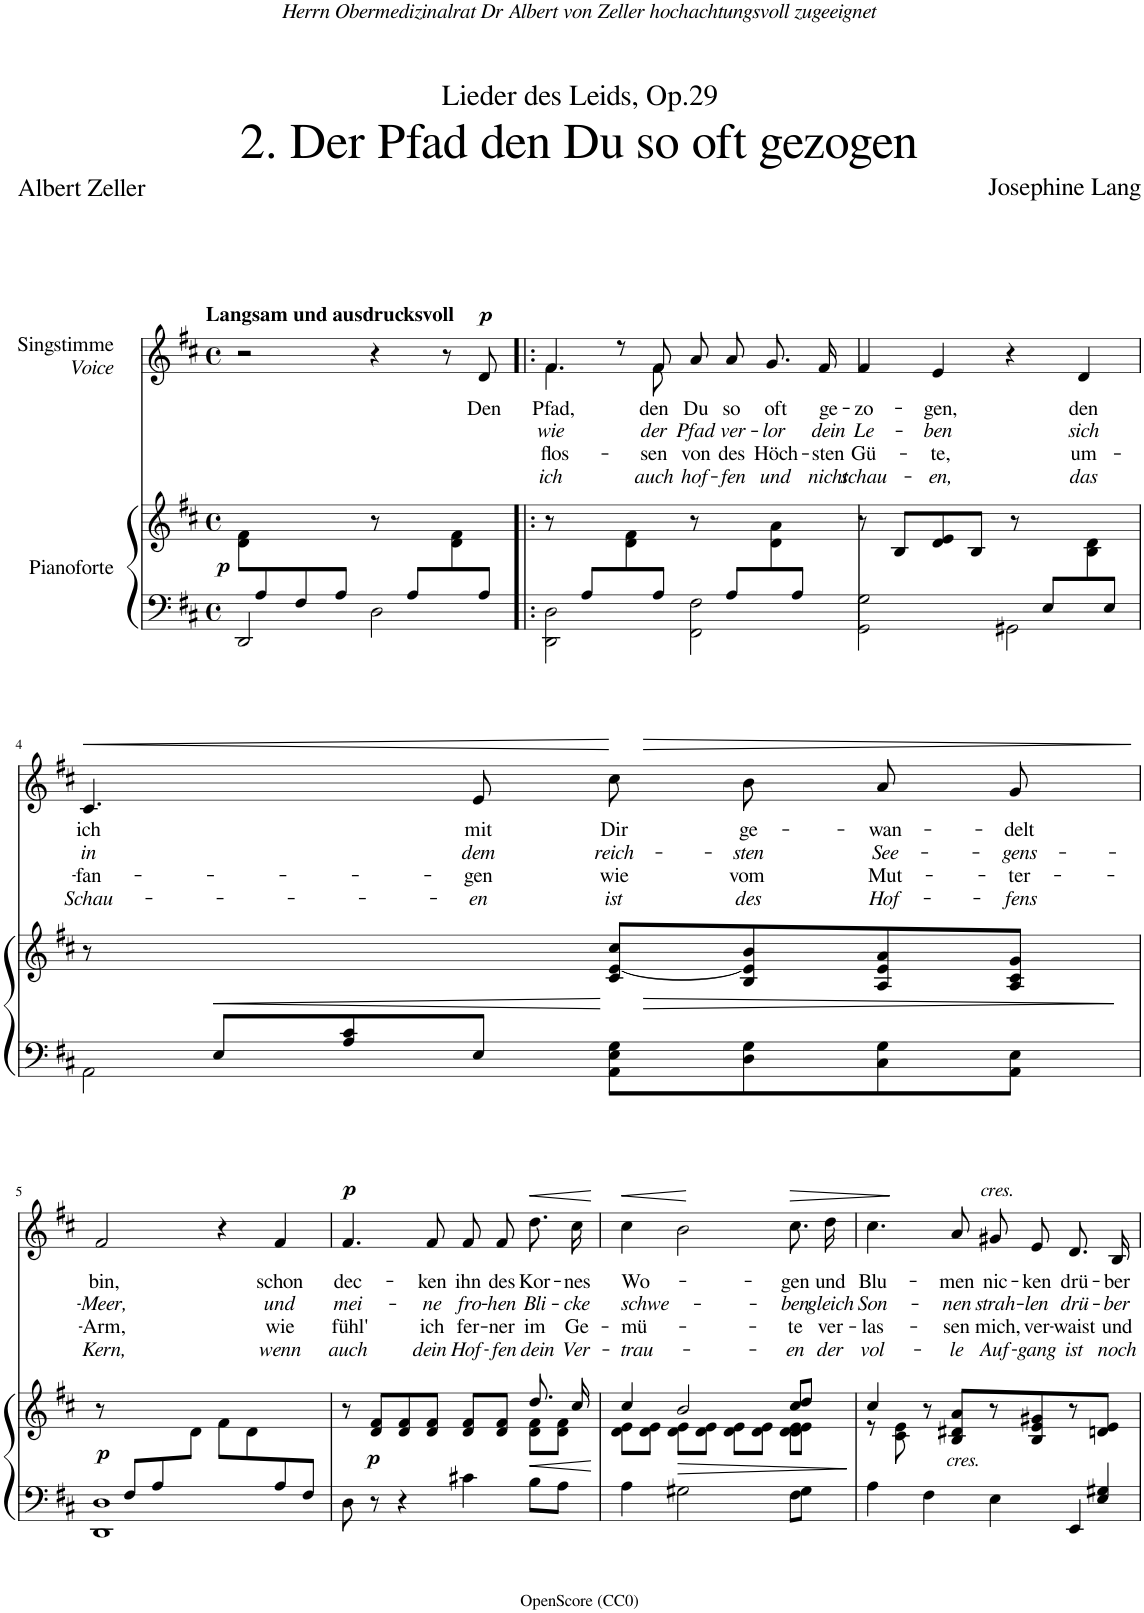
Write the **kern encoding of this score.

**kern	**kern	**dynam	**kern	**text	**text	**text	**text	**dynam
*part2	*part2	*part2	*part1	*part1	*part1	*part1	*part1	*part1
*staff3	*staff2	*staff2/3	*staff1	*staff1	*staff1	*staff1	*staff1	*staff1
*I"Pianoforte	*	*	*I"Singstimme Voice	*	*	*	*	*
*I'Pno	*	*	*	*	*	*	*	*
*clefF4	*clefG2	*	*clefG2	*	*	*	*	*
*k[f#c#]	*k[f#c#]	*	*k[f#c#]	*	*	*	*	*
*M4/4	*M4/4	*	*M4/4	*	*	*	*	*
*met(c)	*met(c)	*	*met(c)	*	*	*	*	*
=1	=1	=1	=1	=1	=1	=1	=1	=1
*^	*	*	*	*	*	*	*	*
!	!	!	!	!LO:TX:a:B:t=Langsam und ausdrucksvoll	!	!	!	!	!
!	!	!	!LO:DY:b	!	!	!	!	!	!
8ryy	2DD/	8d\ 8f#\L	p	2r	.	.	.	.	.
8A/	.	4.ryy	.	.	.	.	.	.	.
8F#/	.	.	.	.	.	.	.	.	.
8A/J	.	.	.	.	.	.	.	.	.
8ryy	2D\	8r	.	4r	.	.	.	.	.
8A/L	.	8ryy	.	.	.	.	.	.	.
8ryy	.	8d\ 8f#\	.	8r	.	.	.	.	.
!	!	!	!	!	!LO:LY:b	!	!	!	!LO:DY:a
8A/J	.	8ryy	.	8d/	Den	.	.	.	p
=2!|:	=2!|:	=2!|:	=2!|:	=2!|:	=2!|:	=2!|:	=2!|:	=2!|:	=2!|:
*	*	*	*	*^	*	*	*	*	*
!	!	!	!	!	!LO:N:head=solid	!LO:LY:b	!LO:LY:b	!LO:LY:b	!LO:LY:b	!
8ryy	2DD\ 2D\	8r	.	4f#/	4.f#\	Pfad,	wie	flos-	ich	.
8A/L	.	8ryy	.	.	.	.	.	.	.	.
8ryy	.	8d\ 8f#\	.	8r	.	.	.	.	.	.
!	!	!	!	!	!	!LO:LY:b	!LO:LY:b	!LO:LY:b	!LO:LY:b	!
8A/J	.	8ryy	.	8f#/	8f#\	den	der	-sen	auch	.
!	!	!	!	!	!	!LO:LY:b	!LO:LY:b	!LO:LY:b	!LO:LY:b	!
8ryy	2FF#\ 2F#\	8r	.	8a/L	2ryy	Du	Pfad	von	hof-	.
!	!	!	!	!	!	!LO:LY:b	!LO:LY:b	!LO:LY:b	!LO:LY:b	!
8A/L	.	8ryy	.	8a/J	.	so	ver-	des	-fen	.
!	!	!	!	!	!	!LO:LY:b	!LO:LY:b	!LO:LY:b	!LO:LY:b	!
8ryy	.	8d\ 8a\	.	8.g/L	.	oft	-lor	Höch-	und	.
8A/J	.	8ryy	.	.	.	.	.	.	.	.
!	!	!	!	!	!	!LO:LY:b	!LO:LY:b	!LO:LY:b	!LO:LY:b	!
.	.	.	.	16f#/Jk	.	ge-	dein	-sten	nicht	.
*	*	*	*	*v	*v	*	*	*	*	*
=3	=3	=3	=3	=3	=3	=3	=3	=3	=3
!	!	!	!	!	!LO:LY:b	!LO:LY:b	!LO:LY:b	!LO:LY:b	!
8ryy	2GG\ 2G\	8r	.	(4f#/	-zo-	Le-	Gü-	schau-	.
.	.	8B/L	.	.	.	.	.	.	.
!	!	!	!	!	!LO:LY:b	!LO:LY:b	!LO:LY:b	!LO:LY:b	!
.	.	8d/ 8e/	.	4e/)	-gen,	-ben	-te,	-en,	.
.	.	8B/J	.	.	.	.	.	.	.
.	2GG#X\	8r	.	4r	.	.	.	.	.
8E/L	.	8ryy	.	.	.	.	.	.	.
!	!	!	!	!	!LO:LY:b	!LO:LY:b	!LO:LY:b	!LO:LY:b	!
8ryy	.	8B\ 8d\	.	4d/	den	sich	um-	das	.
8E/J	.	8ryy	.	.	.	.	.	.	.
!!LO:LB:g=z
=4	=4	=4	=4	=4	=4	=4	=4	=4	=4
!	!	!	!	!	!LO:LY:b	!LO:LY:b	!LO:LY:b	!LO:LY:b	!LO:HP:b
8ryy	2AA\	8r	.	4.c#/	ich	in	-fan-	Schau-	<
8E/L	.	4.ryy	.	.	.	.	.	.	.
8A/ 8c#/	.	.	.	.	.	.	.	.	.
!	!	!	!	!	!LO:LY:b	!LO:LY:b	!LO:LY:b	!LO:LY:b	!
8E/J	.	.	.	8e/	mit	dem	-gen	-en	.
!	!	!	!LO:HP:b	!	!LO:LY:b	!LO:LY:b	!LO:LY:b	!LO:LY:b	!LO:HP:n=1:b
2ryy	8AA\ 8E\ 8G\L	8c#/ [8e/ 8cc#/L	>	8cc#;<\L	Dir	reich-	wie	ist	[ >
!	!	!	!	!	!LO:LY:b	!LO:LY:b	!LO:LY:b	!LO:LY:b	!
.	8D\ 8G\	8B/ 8e/] 8b/	.	8b\J	ge-	-sten	vom	des	.
!	!	!	!	!	!LO:LY:b	!LO:LY:b	!LO:LY:b	!LO:LY:b	!
.	8C#\ 8G\	8A/ 8e/ 8a/	.	8a/L	-wan-	See-	Mut-	Hof-	.
!	!	!	!	!	!LO:LY:b	!LO:LY:b	!LO:LY:b	!LO:LY:b	!
.	8AA\ 8E\J	8A/ 8c#/ 8g/J	.	8g/J	-delt	-gens-	-ter-	-fens	.
*v	*v	*	*	*	*	*	*	*	*
.	.	]	.	.	.	.	.	]
!!LO:LB:g=z
=5	=5	=5	=5	=5	=5	=5	=5	=5
*^	*	*	*	*	*	*	*	*
!	!	!	!LO:DY:b	!	!LO:LY:b	!LO:LY:b	!LO:LY:b	!LO:LY:b	!
8ryy	1DD 1D	8r	p	2f#/	bin,	-Meer,	-Arm,	Kern,	.
8F#/L	.	4ryy	.	.	.	.	.	.	.
8A/	.	.	.	.	.	.	.	.	.
4.ryy	.	8d\J	.	.	.	.	.	.	.
.	.	8f#\L	.	4r	.	.	.	.	.
.	.	8d\	.	.	.	.	.	.	.
!	!	!	!	!	!LO:LY:b	!LO:LY:b	!LO:LY:b	!LO:LY:b	!
8A/	.	4ryy	.	4f#/	schon	und	wie	wenn	.
8F#/J	.	.	.	.	.	.	.	.	.
*v	*v	*	*	*	*	*	*	*	*
=6	=6	=6	=6	=6	=6	=6	=6	=6
*	*^	*	*	*	*	*	*	*
!	!	!	!	!	!LO:LY:b	!LO:LY:b	!LO:LY:b	!LO:LY:b	!LO:DY:a
8D\	8r	2.ryy	.	4.f#/	dec-	mei-	fühl'	auch	p
!	!	!	!LO:DY:b	!	!	!	!	!	!
8r	8d/ 8f#/L	.	p	.	.	.	.	.	.
4r	8d/ 8f#/	.	.	.	.	.	.	.	.
!	!	!	!	!	!LO:LY:b	!LO:LY:b	!LO:LY:b	!LO:LY:b	!
.	8d/ 8f#/J	.	.	8f#/	-ken	-ne	ich	dein	.
!	!	!	!	!	!LO:LY:b	!LO:LY:b	!LO:LY:b	!LO:LY:b	!
4c#X\	8d/ 8f#/L	.	.	8f#/L	ihn	fro-	fer-	Hof-	.
!	!	!	!	!	!LO:LY:b	!LO:LY:b	!LO:LY:b	!LO:LY:b	!
.	8d/ 8f#/J	.	.	8f#/J	des	-hen	-ner	-fen	.
!	!	!	!LO:HP:b	!	!LO:LY:b	!LO:LY:b	!LO:LY:b	!LO:LY:b	!LO:HP:b
8B\L	8.dd/	8d\ 8f#\L	<	8.dd\L	Kor-	Bli-	im	dein	<
8A\J	.	8d\ 8f#\J	.	.	.	.	.	.	.
!	!	!	!	!	!LO:LY:b	!LO:LY:b	!LO:LY:b	!LO:LY:b	!
.	16cc#/	.	.	16cc#\Jk	-nes	-cke	Ge-	Ver-	.
*	*v	*v	*	*	*	*	*	*	*
.	.	[	.	.	.	.	.	[
=7	=7	=7	=7	=7	=7	=7	=7	=7
*	*^	*	*	*	*	*	*	*
!	!	!	!	!	!LO:LY:b	!LO:LY:b	!LO:LY:b	!LO:LY:b	!LO:HP:b
4A\	4cc#/	8d\ 8e\L	.	(4cc#\	Wo-	schwe-	-mü-	-trau-	<
.	.	8d\ 8e\J	.	.	.	.	.	.	.
!	!	!	!LO:HP:b	!	!	!	!	!	!
2G#X\	2b/	8d\ 8e\L	>	2b\)	.	.	.	.	[
.	.	8d\ 8e\J	.	.	.	.	.	.	.
.	.	8d\ 8e\L	.	.	.	.	.	.	.
.	.	8d\ 8e\J	.	.	.	.	.	.	.
!	!	!	!	!	!LO:LY:b	!LO:LY:b	!LO:LY:b	!LO:LY:b	!LO:HP:b
8F#\L	8cc#/L	8d\ 8e\L	.	8.cc#\L	-gen	-ben	-te	-en	>
8G#\J	8dd/J	8d\ 8e\J	.	.	.	.	.	.	.
!	!	!	!	!	!LO:LY:b	!LO:LY:b	!LO:LY:b	!LO:LY:b	!
.	.	.	.	16dd\Jk	und	gleich	ver-	der	.
*	*v	*v	*	*	*	*	*	*	*
.	.	]	.	.	.	.	.	]
=8	=8	=8	=8	=8	=8	=8	=8	=8
*^	*^	*	*	*	*	*	*	*
!	!	!	!	!	!	!LO:LY:b	!LO:LY:b	!LO:LY:b	!LO:LY:b	!
2..ryy	4A\	4cc#/	8r	.	4.cc#\	Blu-	Son-	-las-	vol-	.
.	.	.	8c#\ 8e\	.	.	.	.	.	.	.
.	4F#\	8r	2ryy	.	.	.	.	.	.	.
!	!	!LO:TX:b:i:t=cres.	!	!	!	!	!	!	!	!
!	!	!	!	!	!	!LO:LY:b	!LO:LY:b	!LO:LY:b	!LO:LY:b	!
.	.	8B/ 8d#X/ 8a/L	.	.	8a/	-men	-nen-	-sen	-le	.
!	!	!	!	!	!LO:TX:a:i:t=cres.	!	!	!	!	!
!	!	!	!	!	!	!LO:LY:b	!LO:LY:b	!LO:LY:b	!LO:LY:b	!
.	4E\	8r	.	.	8g#X/L	nic-	-strah-	mich,	Auf-	.
!	!	!	!	!	!	!LO:LY:b	!LO:LY:b	!LO:LY:b	!LO:LY:b	!
.	.	8B/ 8e/ 8g#X/	.	.	8e/J	-ken	-len	ver-	-gang	.
!	!	!	!	!	!	!LO:LY:b	!LO:LY:b	!LO:LY:b	!LO:LY:b	!
.	4EE/	8r	8ryy	.	8.d/L	drü-	drü-	-waist	ist	.
8E/ 8G#X/	.	8dn/ 8e/J	8ryy	.	.	.	.	.	.	.
!	!	!	!	!	!	!LO:LY:b	!LO:LY:b	!LO:LY:b	!LO:LY:b	!
.	.	.	.	.	16B/Jk	-ber	-ber	und	noch	.
*v	*v	*	*	*	*	*	*	*	*	*
*	*v	*v	*	*	*	*	*	*	*
=	=	=	=	=	=	=	=	=
*-	*-	*-	*-	*-	*-	*-	*-	*-
